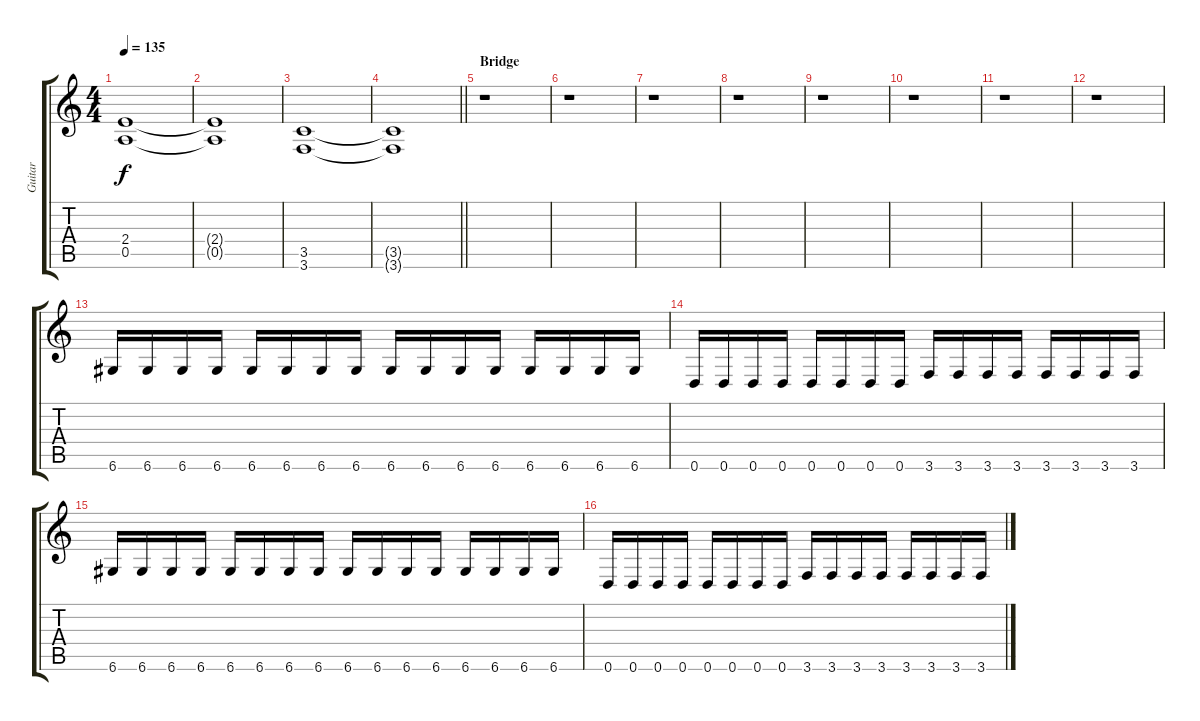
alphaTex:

\track ("Guitar" "Guitar") {instrument distortionguitar}
\staff {score tabs}
\tuning (E4 B3 G3 D3 A2 D2) {hide}
\ts (4 4)
\tempo 135
\clef g2
\ks c
(2.4 0.5).1{dy f} |
(2.4{t} 0.5{t}).1 |
(3.5 3.6).1 |
\barLineRight lightlight
(3.5{t} 3.6{t}).1 |
\section ("" "Bridge")
r.1 |
r.1 |
r.1 |
r.1 |
r.1 |
r.1 |
r.1 |
r.1 |
6.6.16 6.6.16 6.6.16 6.6.16 6.6.16 6.6.16 6.6.16 6.6.16 6.6.16 6.6.16 6.6.16 6.6.16 6.6.16 6.6.16 6.6.16 6.6.16 |
0.6.16 0.6.16 0.6.16 0.6.16 0.6.16 0.6.16 0.6.16 0.6.16 3.6.16 3.6.16 3.6.16 3.6.16 3.6.16 3.6.16 3.6.16 3.6.16 |
6.6.16 6.6.16 6.6.16 6.6.16 6.6.16 6.6.16 6.6.16 6.6.16 6.6.16 6.6.16 6.6.16 6.6.16 6.6.16 6.6.16 6.6.16 6.6.16 |
0.6.16 0.6.16 0.6.16 0.6.16 0.6.16 0.6.16 0.6.16 0.6.16 3.6.16 3.6.16 3.6.16 3.6.16 3.6.16 3.6.16 3.6.16 3.6.16
